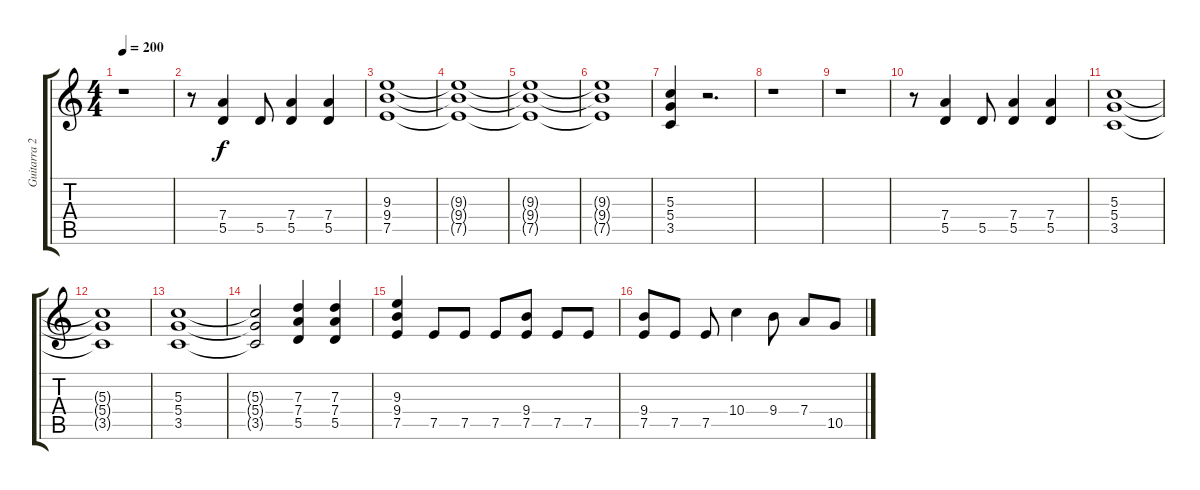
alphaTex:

\track ("Guitarra 2 " "Guitarra 2") {instrument distortionguitar}
\staff {score tabs}
\tuning (E4 B3 G3 D3 A2 E2) {hide}
\ts (4 4)
\tempo 200
\clef g2
\ks c
r.1{dy f} |
r.8 (7.4 5.5).4 5.5.8 (7.4 5.5).4 (7.4 5.5).4 |
(9.3 9.4 7.5).1 |
(9.3{t} 9.4{t} 7.5{t}).1 |
(9.3{t} 9.4{t} 7.5{t}).1 |
(9.3{t} 9.4{t} 7.5{t}).1 |
(5.3 5.4 3.5).4 r.2{d} |
r.1 |
r.1 |
r.8 (7.4 5.5).4 5.5.8 (7.4 5.5).4 (7.4 5.5).4 |
(5.3 5.4 3.5).1 |
(5.3{t} 5.4{t} 3.5{t}).1 |
(5.3 5.4 3.5).1 |
(5.3{t} 5.4{t} 3.5{t}).2 (7.3 7.4 5.5).4 (7.3 7.4 5.5).4 |
(9.3 9.4 7.5).4 7.5.8 7.5.8 7.5.8 (9.4 7.5).8 7.5.8 7.5.8 |
(9.4 7.5).8 7.5.8 7.5.8 10.4.4 9.4.8 7.4.8 10.5.8
